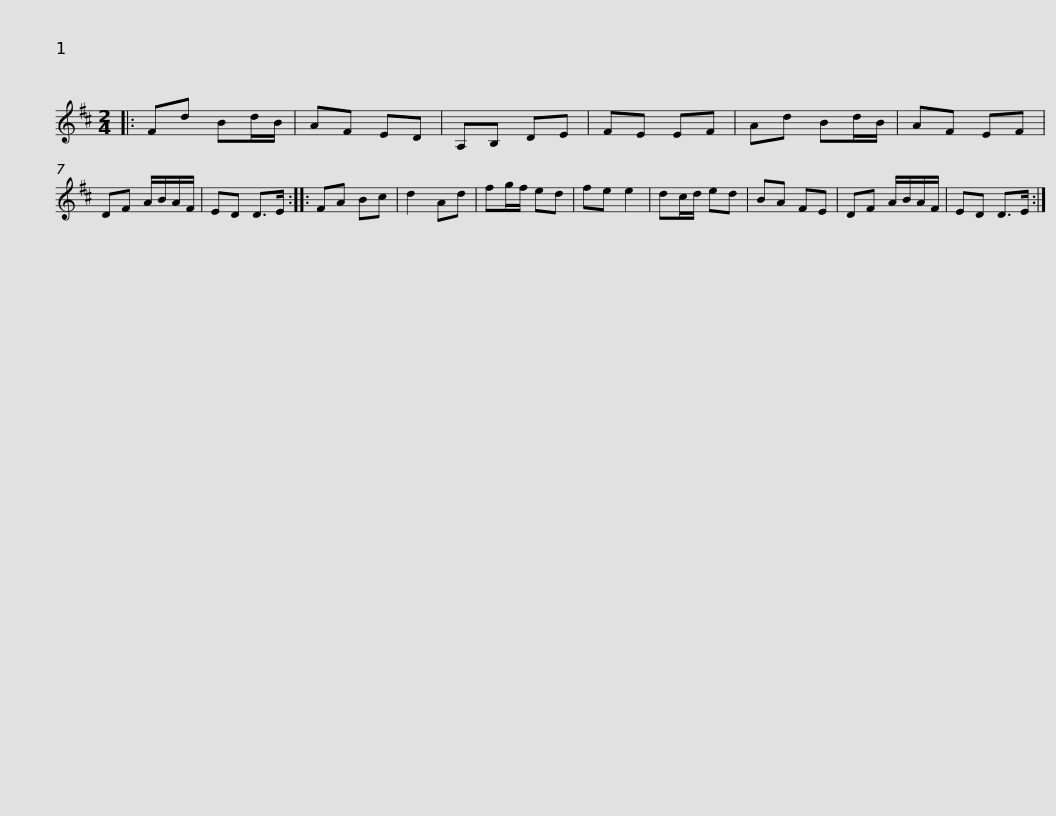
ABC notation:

X:1
L:1/8
M:2/4
I:linebreak $
K:D
V:1 treble
V:1
|: Fd Bd/B/ | AF ED | A,B, DE | FE EF | Ad Bd/B/ | %5
 AF EF | DF A/B/A/F/ | ED D>E :: FA Bc |$ d2 Ad | %10
 fg/f/ ed | fe e2 | dc/d/ ed | BA FE | DF A/B/A/F/ | %15
 ED D>E :| %16
